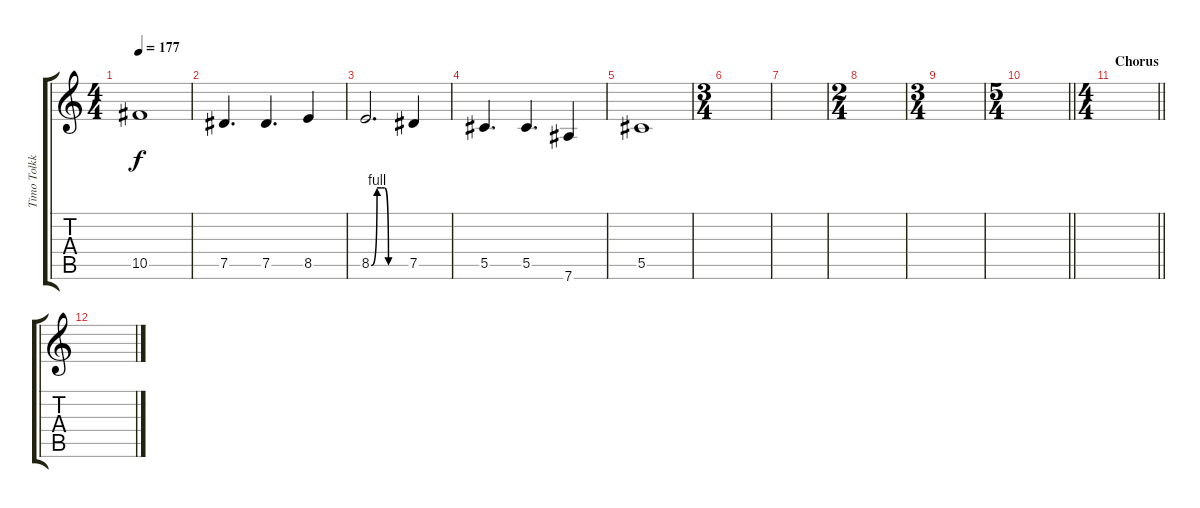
\track ("Timo Tolkki (Harmony)" "Timo Tolkk") {instrument distortionguitar}
\staff {score tabs}
\tuning (Eb4 Bb3 Gb3 Db3 Ab2 Eb2) {hide}
\ts (4 4)
\tempo 177
\clef g2
\ks c
10.5{t}.1{dy f} |
7.5.4{d} 7.5.4{d} 8.5.4 |
8.5{be (custom 0 0 10 4 18 4 23 4 30 0 60 0)}.2{d} 7.5.4 |
5.5.4{d} 5.5.4{d} 7.6.4 |
5.5.1 |
\ts (3 4)
|
|
\ts (2 4)
|
\ts (3 4)
|
\ts (5 4)
\barLineRight lightlight
|
\ts (4 4)
\section ("" "Chorus")
\barLineRight lightlight
|
\section ("" "")
